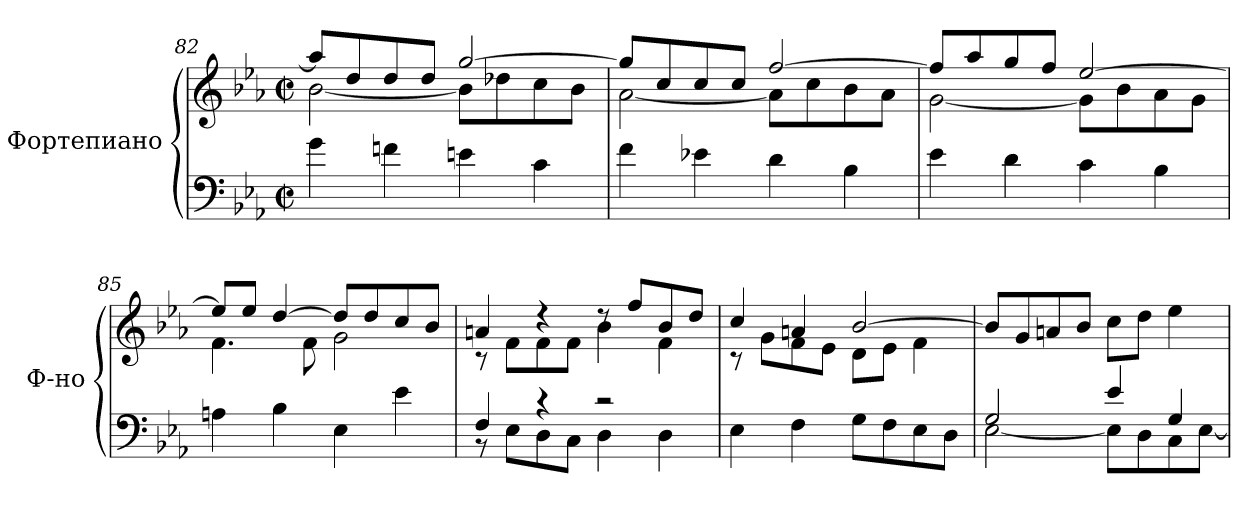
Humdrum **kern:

**kern	**kern
*part1	*part1
*staff2	*staff1
*I"Фортепиано	*
*I'Ф-но	*
*clefF4	*clefG2
*k[b-e-a-]	*k[b-e-a-]
*c:	*c:
*M2/2	*M2/2
*met(c|)	*met(c|)
=82	=82
*	*^
4g\	8aa/L]	[2b-\
.	8dd/	.
4fn\	8dd/	.
.	8dd/J	.
4en\	[2gg/	8b-\L]
.	.	8dd-X\
4c\	.	8cc\
.	.	8b-\J
=83	=83	=83
4f\	8gg/L]	[2a-\
.	8cc/	.
4e-X\	8cc/	.
.	8cc/J	.
4d\	[2ff/	8a-\L]
.	.	8cc\
4B-\	.	8b-\
.	.	8a-\J
!!LO:LB:g=z	!!
=84	=84	=84
4e-\	8ff/L]	[2g\
.	8aa-/	.
4d\	8gg/	.
.	8ff/J	.
4c\	[2ee-/	8g\L]
.	.	8b-\
4B-\	.	8a-\
.	.	8g\J
=85	=85	=85
4An\	8ee-/L]	4.f\
.	8ee-/J	.
4B-\	[4dd/	.
.	.	8f\
4E-\	8dd/L]	2g\
.	8dd/	.
4e-\	8cc/	.
.	8b-/J	.
=86	=86	=86
*^	*	*
4F/	8r	4an/	8rc
.	8E-\L	.	8f\L
4rc	8D\	4r	8f\
.	8C\J	.	8f\J
2rc	4D\	8rdd	4b-\
.	.	8ff/L	.
.	4D\	8b-/	4f\
.	.	8dd/J	.
=87	=87	=87	=87
1ryy	4E-\	4cc/	8rc
.	.	.	8g\L
.	4F\	4an/	8f\
.	.	.	8e-\J
.	8G\L	[2b-/	8d\L
.	8F\	.	8e-\J
.	8E-\	.	4f\
.	8D\J	.	.
*	*	*v	*v
!!LO:PB:g=z
=88	=88	=88
2G/	[2E-\	8b-/L]
.	.	8g/
.	.	8an/
.	.	8b-/J
4e-/	8E-\L]	8cc\L
.	8D\	8dd\J
4G/	8C\	4ee-\
.	[8E-\J	.
*v	*v	*
=	=
*-	*-
